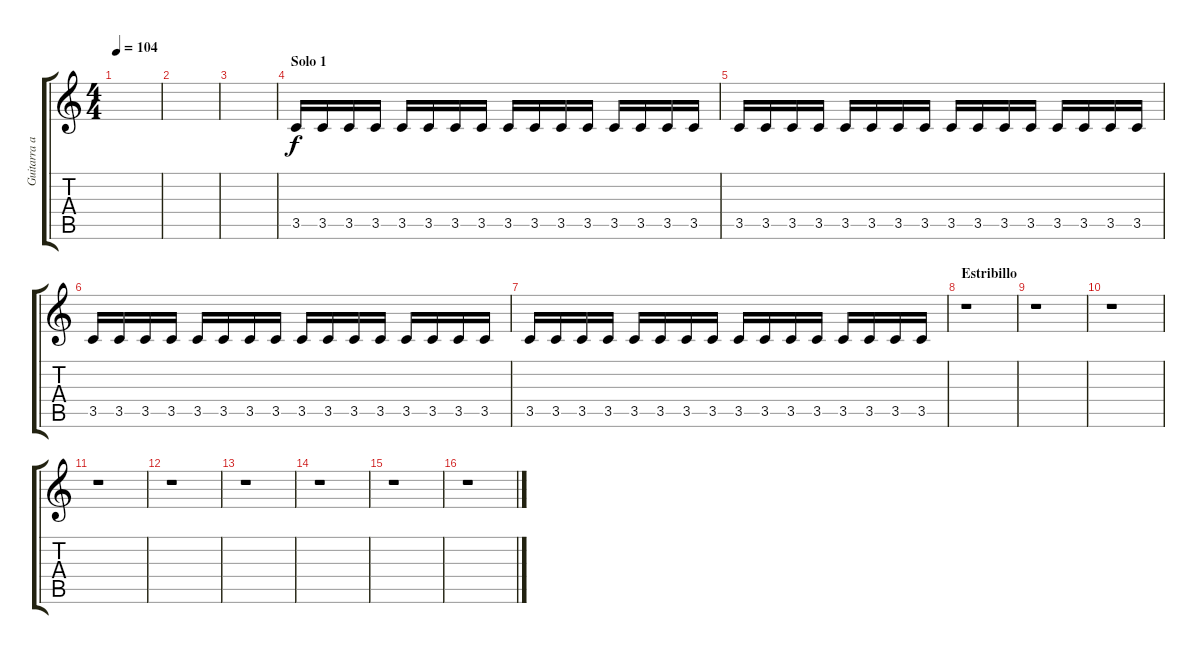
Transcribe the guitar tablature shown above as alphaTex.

\track ("Guitarra adicional" "Guitarra a") {instrument acousticguitarsteel}
\staff {score tabs}
\tuning (E4 B3 G3 D3 A2 E2) {hide}
\ts (4 4)
\tempo 104
\clef g2
\ks c
|
|
|
\section ("" "Solo 1")
3.5.16{balance 8} 3.5.16 3.5.16 3.5.16 3.5.16 3.5.16 3.5.16 3.5.16 3.5.16 3.5.16 3.5.16 3.5.16 3.5.16 3.5.16 3.5.16 3.5.16 |
3.5.16 3.5.16 3.5.16 3.5.16 3.5.16 3.5.16 3.5.16 3.5.16 3.5.16 3.5.16 3.5.16 3.5.16 3.5.16 3.5.16 3.5.16 3.5.16 |
3.5.16 3.5.16 3.5.16 3.5.16 3.5.16 3.5.16 3.5.16 3.5.16 3.5.16 3.5.16 3.5.16 3.5.16 3.5.16 3.5.16 3.5.16 3.5.16 |
3.5.16 3.5.16 3.5.16 3.5.16 3.5.16 3.5.16 3.5.16 3.5.16 3.5.16 3.5.16 3.5.16 3.5.16 3.5.16 3.5.16 3.5.16 3.5.16 |
\section ("" "Estribillo")
r.1 |
r.1 |
r.1 |
r.1 |
r.1 |
r.1 |
r.1 |
r.1 |
r.1
